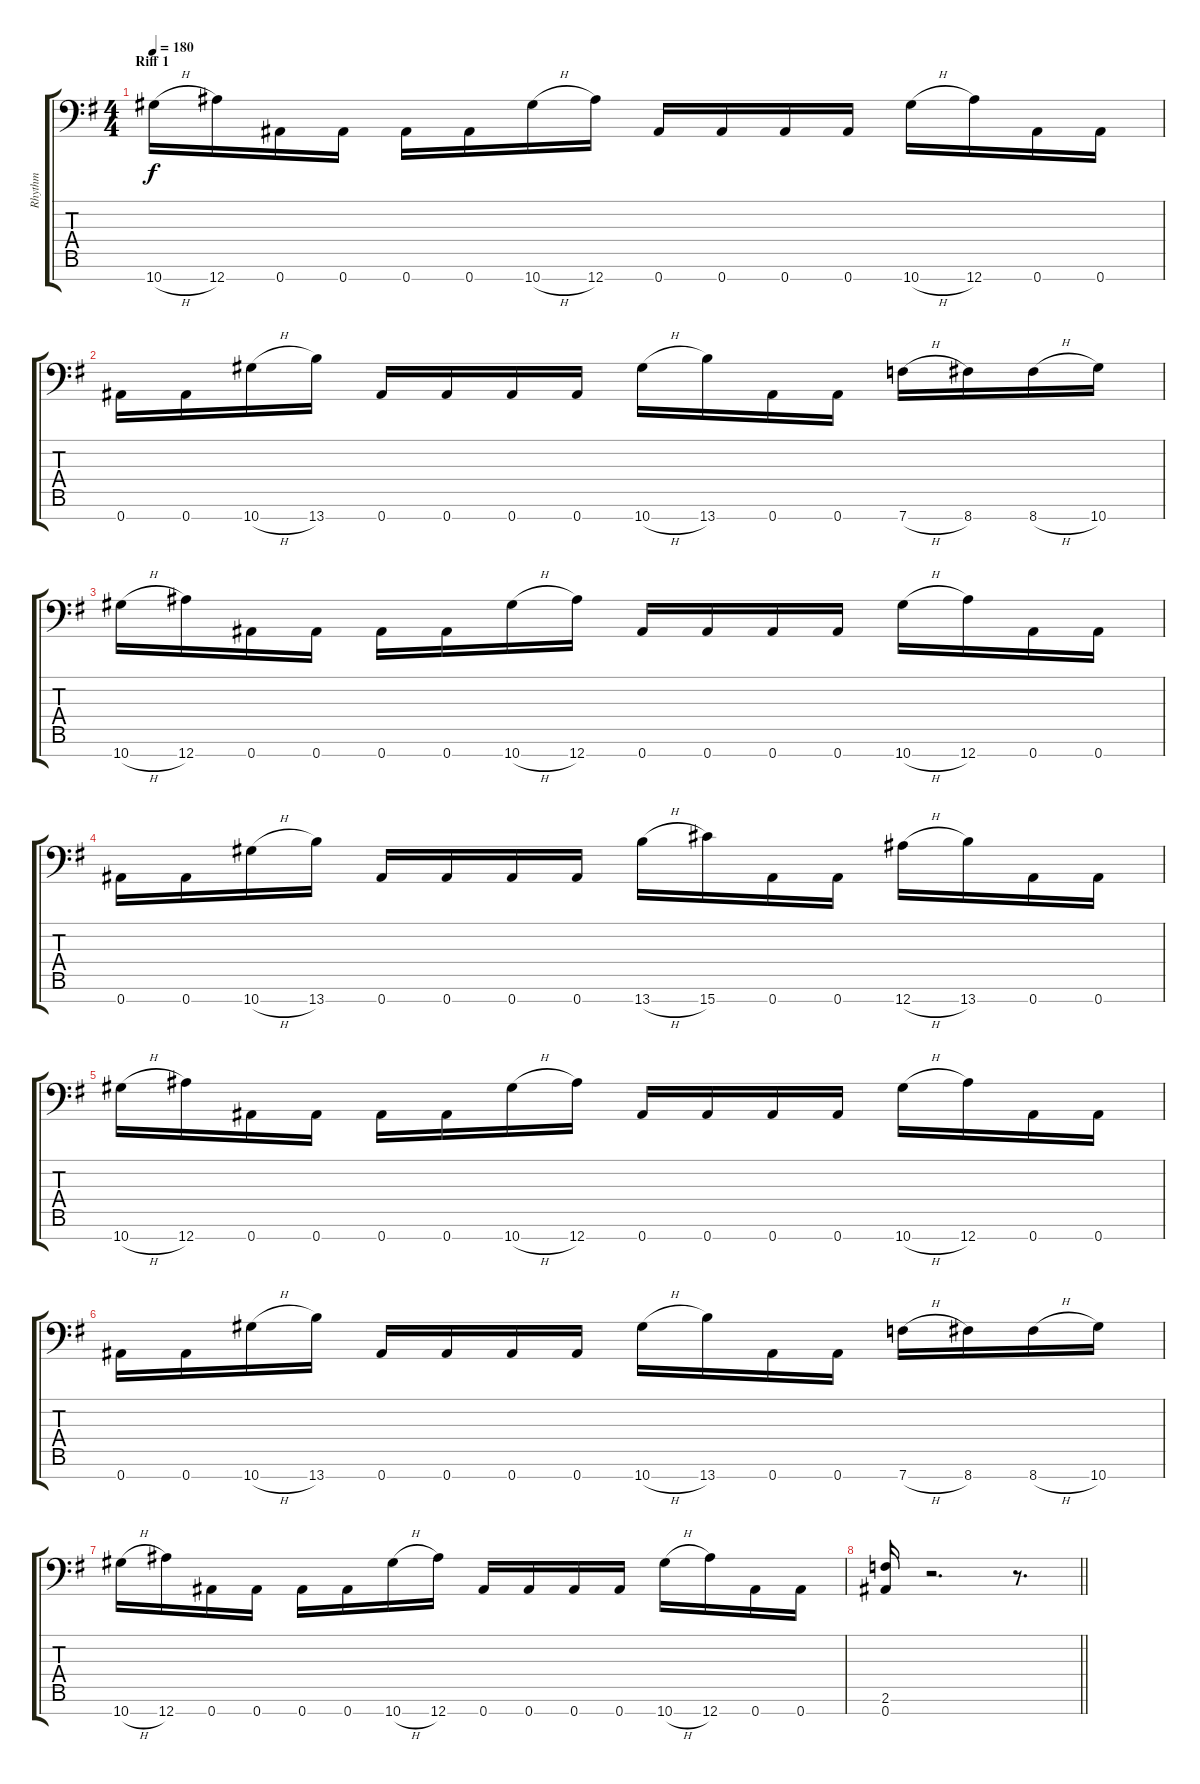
\track ("Rhythm" "Rhythm") {instrument overdrivenguitar}
\staff {score tabs}
\tuning (Eb4 Bb3 Gb3 Db3 Ab2 Eb2 Bb1) {hide}
\ts (4 4)
\section ("" "Riff 1")
\tempo 180
\clef f4
\ks g
10.7{h}.16{dy f instrument overdrivenguitar} 12.7.16 0.7.16 0.7.16 0.7.16 0.7.16 10.7{h}.16 12.7.16 0.7.16 0.7.16 0.7.16 0.7.16 10.7{h}.16 12.7.16 0.7.16 0.7.16 |
0.7.16 0.7.16 10.7{h}.16 13.7.16 0.7.16 0.7.16 0.7.16 0.7.16 10.7{h}.16 13.7.16 0.7.16 0.7.16 7.7{h}.16 8.7.16 8.7{h}.16 10.7.16 |
10.7{h}.16 12.7.16 0.7.16 0.7.16 0.7.16 0.7.16 10.7{h}.16 12.7.16 0.7.16 0.7.16 0.7.16 0.7.16 10.7{h}.16 12.7.16 0.7.16 0.7.16 |
0.7.16 0.7.16 10.7{h}.16 13.7.16 0.7.16 0.7.16 0.7.16 0.7.16 13.7{h}.16 15.7.16 0.7.16 0.7.16 12.7{h}.16 13.7.16 0.7.16 0.7.16 |
10.7{h}.16 12.7.16 0.7.16 0.7.16 0.7.16 0.7.16 10.7{h}.16 12.7.16 0.7.16 0.7.16 0.7.16 0.7.16 10.7{h}.16 12.7.16 0.7.16 0.7.16 |
0.7.16 0.7.16 10.7{h}.16 13.7.16 0.7.16 0.7.16 0.7.16 0.7.16 10.7{h}.16 13.7.16 0.7.16 0.7.16 7.7{h}.16 8.7.16 8.7{h}.16 10.7.16 |
10.7{h}.16 12.7.16 0.7.16 0.7.16 0.7.16 0.7.16 10.7{h}.16 12.7.16 0.7.16 0.7.16 0.7.16 0.7.16 10.7{h}.16 12.7.16 0.7.16 0.7.16 |
\barLineRight lightlight
(2.6 0.7).16 r.2{d} r.8{d}
